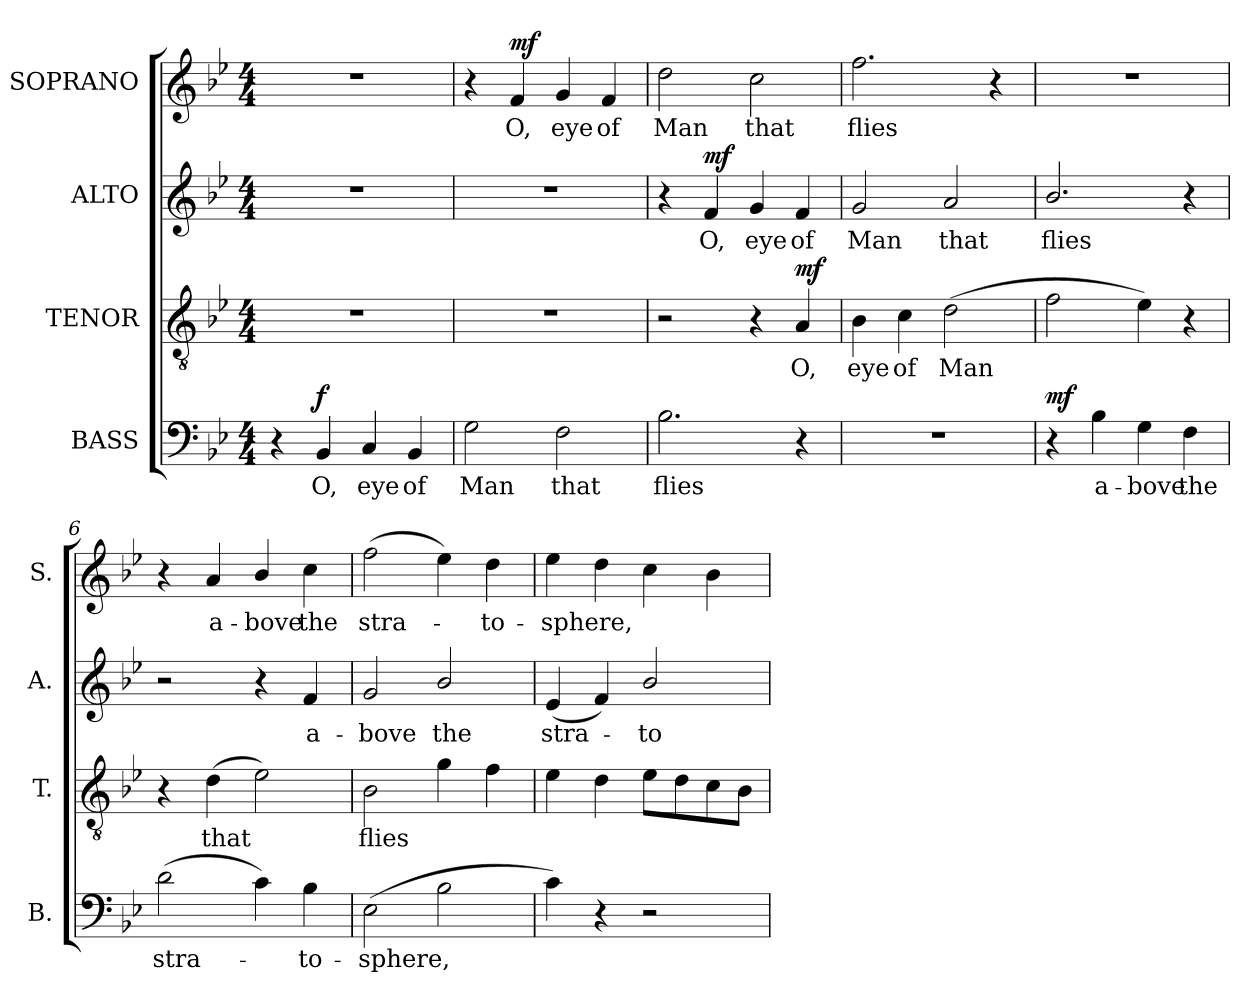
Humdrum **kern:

**kern	**text	**dynam	**kern	**text	**dynam	**kern	**text	**dynam	**kern	**text	**dynam
*part4	*part4	*part4	*part3	*part3	*part3	*part2	*part2	*part2	*part1	*part1	*part1
*staff4	*staff4	*staff4	*staff3	*staff3	*staff3	*staff2	*staff2	*staff2	*staff1	*staff1	*staff1
*I"BASS	*	*	*I"TENOR	*	*	*I"ALTO	*	*	*I"SOPRANO	*	*
*I'B.	*	*	*I'T.	*	*	*I'A.	*	*	*I'S.	*	*
!!LO:PB:g=z
*clefF4	*	*	*clefGv2	*	*	*clefG2	*	*	*clefG2	*	*
*	*	*	*ITrd7c12	*	*	*	*	*	*	*	*
*k[b-e-]	*	*	*k[b-e-]	*	*	*k[b-e-]	*	*	*k[b-e-]	*	*
*B-:	*	*	*B-:	*	*	*B-:	*	*	*B-:	*	*
*M4/4	*	*	*M4/4	*	*	*M4/4	*	*	*M4/4	*	*
*MM120	*	*	*MM120	*	*	*MM120	*	*	*MM120	*	*
=1	=1	=1	=1	=1	=1	=1	=1	=1	=1	=1	=1
4r	.	.	1r	.	.	1r	.	.	1r	.	.
!	!LO:LY:b:color=#000000	!	!	!	!	!	!	!	!	!	!
4BB-i/	O,	f	.	.	.	.	.	.	.	.	.
!	!LO:LY:b:color=#000000	!	!	!	!	!	!	!	!	!	!
4Ci/	eye	.	.	.	.	.	.	.	.	.	.
!	!LO:LY:b:color=#000000	!	!	!	!	!	!	!	!	!	!
4BB-i/	of	.	.	.	.	.	.	.	.	.	.
=2	=2	=2	=2	=2	=2	=2	=2	=2	=2	=2	=2
!	!LO:LY:b:color=#000000	!	!	!	!	!	!	!	!	!	!
2Gi\	Man	.	1r	.	.	1r	.	.	4r	.	.
!	!	!	!	!	!	!	!	!	!	!LO:LY:b:color=#000000	!
.	.	.	.	.	.	.	.	.	4fi/	O,	mf
!	!LO:LY:b:color=#000000	!	!	!	!	!	!	!	!	!	!
!	!	!	!	!	!	!	!	!	!	!LO:LY:b:color=#000000	!
2Fi\	that	.	.	.	.	.	.	.	4gi/	eye	.
!	!	!	!	!	!	!	!	!	!	!LO:LY:b:color=#000000	!
.	.	.	.	.	.	.	.	.	4fi/	of	.
=3	=3	=3	=3	=3	=3	=3	=3	=3	=3	=3	=3
!	!LO:LY:b:color=#000000	!	!	!	!	!	!	!	!	!	!
!	!	!	!	!	!	!	!	!	!	!LO:LY:b:color=#000000	!
2.B-i\	flies	.	2r	.	.	4r	.	.	2ddi\	Man	.
!	!	!	!	!	!	!	!LO:LY:b:color=#000000	!	!	!	!
.	.	.	.	.	.	4fi/	O,	mf	.	.	.
!	!	!	!	!	!	!	!LO:LY:b:color=#000000	!	!	!	!
!	!	!	!	!	!	!	!	!	!	!LO:LY:b:color=#000000	!
.	.	.	4r	.	.	4gi/	eye	.	2cci\	that	.
!	!	!	!	!LO:LY:b:color=#000000	!	!	!	!	!	!	!
!	!	!	!	!	!	!	!LO:LY:b:color=#000000	!	!	!	!
4r	.	.	4AAi/	O,	mf	4fi/	of	.	.	.	.
=4	=4	=4	=4	=4	=4	=4	=4	=4	=4	=4	=4
!	!	!	!	!LO:LY:b:color=#000000	!	!	!	!	!	!	!
!	!	!	!	!	!	!	!LO:LY:b:color=#000000	!	!	!	!
!	!	!	!	!	!	!	!	!	!	!LO:LY:b:color=#000000	!
1r	.	.	4BB-i\	eye	.	2gi/	Man	.	2.ffi\	flies	.
!	!	!	!	!LO:LY:b:color=#000000	!	!	!	!	!	!	!
.	.	.	4Ci\	of	.	.	.	.	.	.	.
!	!	!	!	!LO:LY:b:color=#000000	!	!	!	!	!	!	!
!	!	!	!	!	!	!	!LO:LY:b:color=#000000	!	!	!	!
.	.	.	(2Di\	Man	.	2ai/	that	.	.	.	.
.	.	.	.	.	.	.	.	.	4r	.	.
=5	=5	=5	=5	=5	=5	=5	=5	=5	=5	=5	=5
!	!	!	!	!	!	!	!LO:LY:b:color=#000000	!	!	!	!
4r	.	mf	2Fi\	.	.	2.b-i/	flies	.	1r	.	.
!	!LO:LY:b:color=#000000	!	!	!	!	!	!	!	!	!	!
4B-i\	a-	.	.	.	.	.	.	.	.	.	.
!	!LO:LY:b:color=#000000	!	!	!	!	!	!	!	!	!	!
4Gi\	-bove	.	4E-i\)	.	.	.	.	.	.	.	.
!	!LO:LY:b:color=#000000	!	!	!	!	!	!	!	!	!	!
4Fi\	the	.	4r	.	.	4r	.	.	.	.	.
!!LO:LB:g=z
=6	=6	=6	=6	=6	=6	=6	=6	=6	=6	=6	=6
!	!LO:LY:b:color=#000000	!	!	!	!	!	!	!	!	!	!
(2di\	stra-	.	4r	.	.	2r	.	.	4r	.	.
!	!	!	!	!LO:LY:b:color=#000000	!	!	!	!	!	!	!
!	!	!	!	!	!	!	!	!	!	!LO:LY:b:color=#000000	!
.	.	.	(4Di\	that	.	.	.	.	4ai/	a-	.
!	!	!	!	!	!	!	!	!	!	!LO:LY:b:color=#000000	!
4ci\)	.	.	2E-i\)	.	.	4r	.	.	4b-i/	-bove	.
!	!LO:LY:b:color=#000000	!	!	!	!	!	!	!	!	!	!
!	!	!	!	!	!	!	!LO:LY:b:color=#000000	!	!	!	!
!	!	!	!	!	!	!	!	!	!	!LO:LY:b:color=#000000	!
4B-i\	-to-	.	.	.	.	4fi/	a-	.	4cci\	the	.
=7	=7	=7	=7	=7	=7	=7	=7	=7	=7	=7	=7
!	!LO:LY:b:color=#000000	!	!	!	!	!	!	!	!	!	!
!	!	!	!	!LO:LY:b:color=#000000	!	!	!	!	!	!	!
!	!	!	!	!	!	!	!LO:LY:b:color=#000000	!	!	!	!
!	!	!	!	!	!	!	!	!	!	!LO:LY:b:color=#000000	!
(2E-i\	-sphere,	.	2BB-i\	flies	.	2gi/	-bove	.	(2ffi\	stra-	.
!	!	!	!	!	!	!	!LO:LY:b:color=#000000	!	!	!	!
2B-i\	.	.	4Gi\	.	.	2b-i/	the	.	4ee-i\)	.	.
!	!	!	!	!	!	!	!	!	!	!LO:LY:b:color=#000000	!
.	.	.	4Fi\	.	.	.	.	.	4ddi\	-to-	.
=8	=8	=8	=8	=8	=8	=8	=8	=8	=8	=8	=8
!	!	!	!	!	!	!	!LO:LY:b:color=#000000	!	!	!	!
!	!	!	!	!	!	!	!	!	!	!LO:LY:b:color=#000000	!
4ci\)	.	.	4E-i\	.	.	(4e-i/	stra-	.	4ee-i\	-sphere,	.
4r	.	.	4Di\	.	.	4fi/)	.	.	4ddi\	.	.
!	!	!	!	!	!	!	!LO:LY:b:color=#000000	!	!	!	!
2r	.	.	8E-i\L	.	.	2b-i/	-to-	.	4cci\	.	.
.	.	.	8Di\	.	.	.	.	.	.	.	.
.	.	.	8Ci\	.	.	.	.	.	4b-i\	.	.
.	.	.	8BB-i\J	.	.	.	.	.	.	.	.
=	=	=	=	=	=	=	=	=	=	=	=
*-	*-	*-	*-	*-	*-	*-	*-	*-	*-	*-	*-
